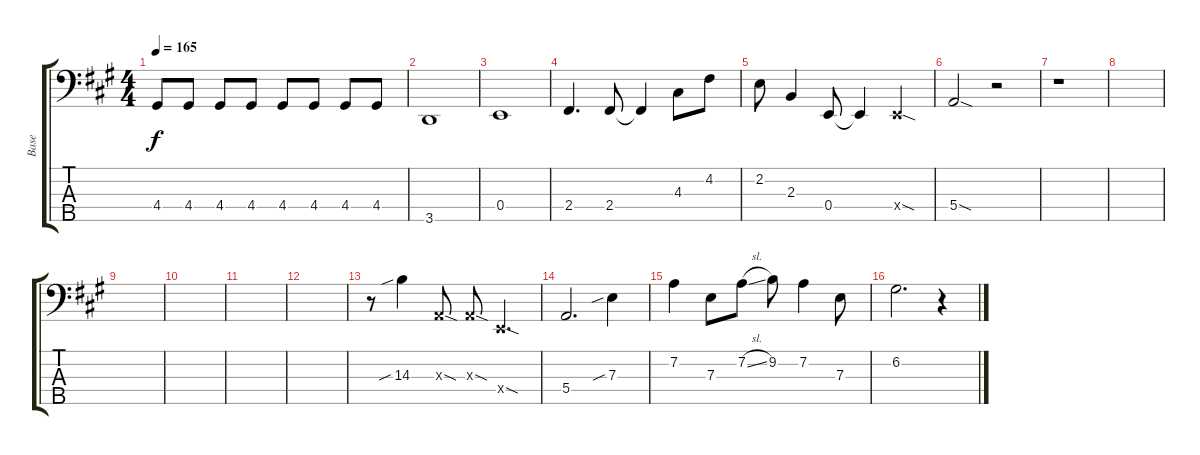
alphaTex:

\track ("Base" "Base") {instrument electricbasspick}
\staff {score tabs}
\tuning (G2 D2 A1 E1 B0) {hide}
\ts (4 4)
\tempo 165
\clef f4
\ks a
4.4.8{dy f} 4.4.8 4.4.8 4.4.8 4.4.8 4.4.8 4.4.8 4.4.8 |
3.5.1 |
0.4.1 |
2.4.4{d} 2.4.8 2.4{t}.4 4.3.8 4.2.8 |
2.2.8 2.3.4 0.4.8 0.4{t}.4 0.4{sod x}.4 |
5.4{sod}.2 r.2 |
r.1 |
|
|
|
|
|
r.8 14.3{sib}.4 0.3{sod x}.8 0.3{sod x}.8 0.4{sod x}.4{d} |
5.4.2{d} 7.3{sib}.4 |
7.2.4 7.3.8 7.2{sl}.8 9.2.8 7.2.4 7.3.8 |
6.2.2{d} r.4
